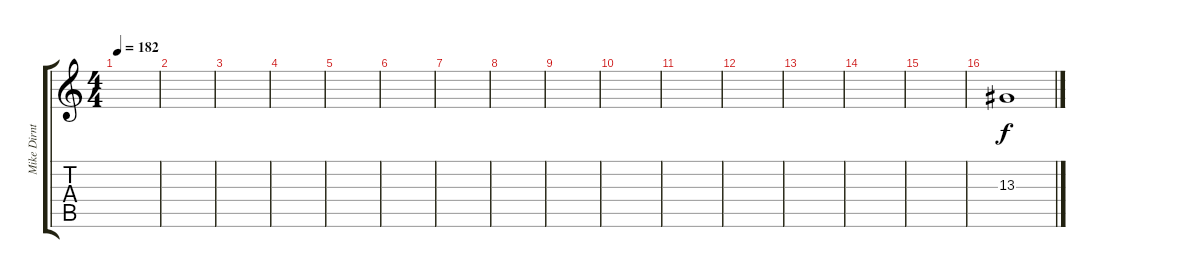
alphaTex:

\track ("Mike Dirnt (Coro)" "Mike Dirnt") {instrument lead2sawtooth}
\staff {score tabs}
\tuning (E4 B3 G3 D3 A2 E2) {hide}
\ts (4 4)
\tempo 182
\clef g2
\ks c
|
|
|
|
|
|
|
|
|
|
|
|
|
|
|
13.3.1
